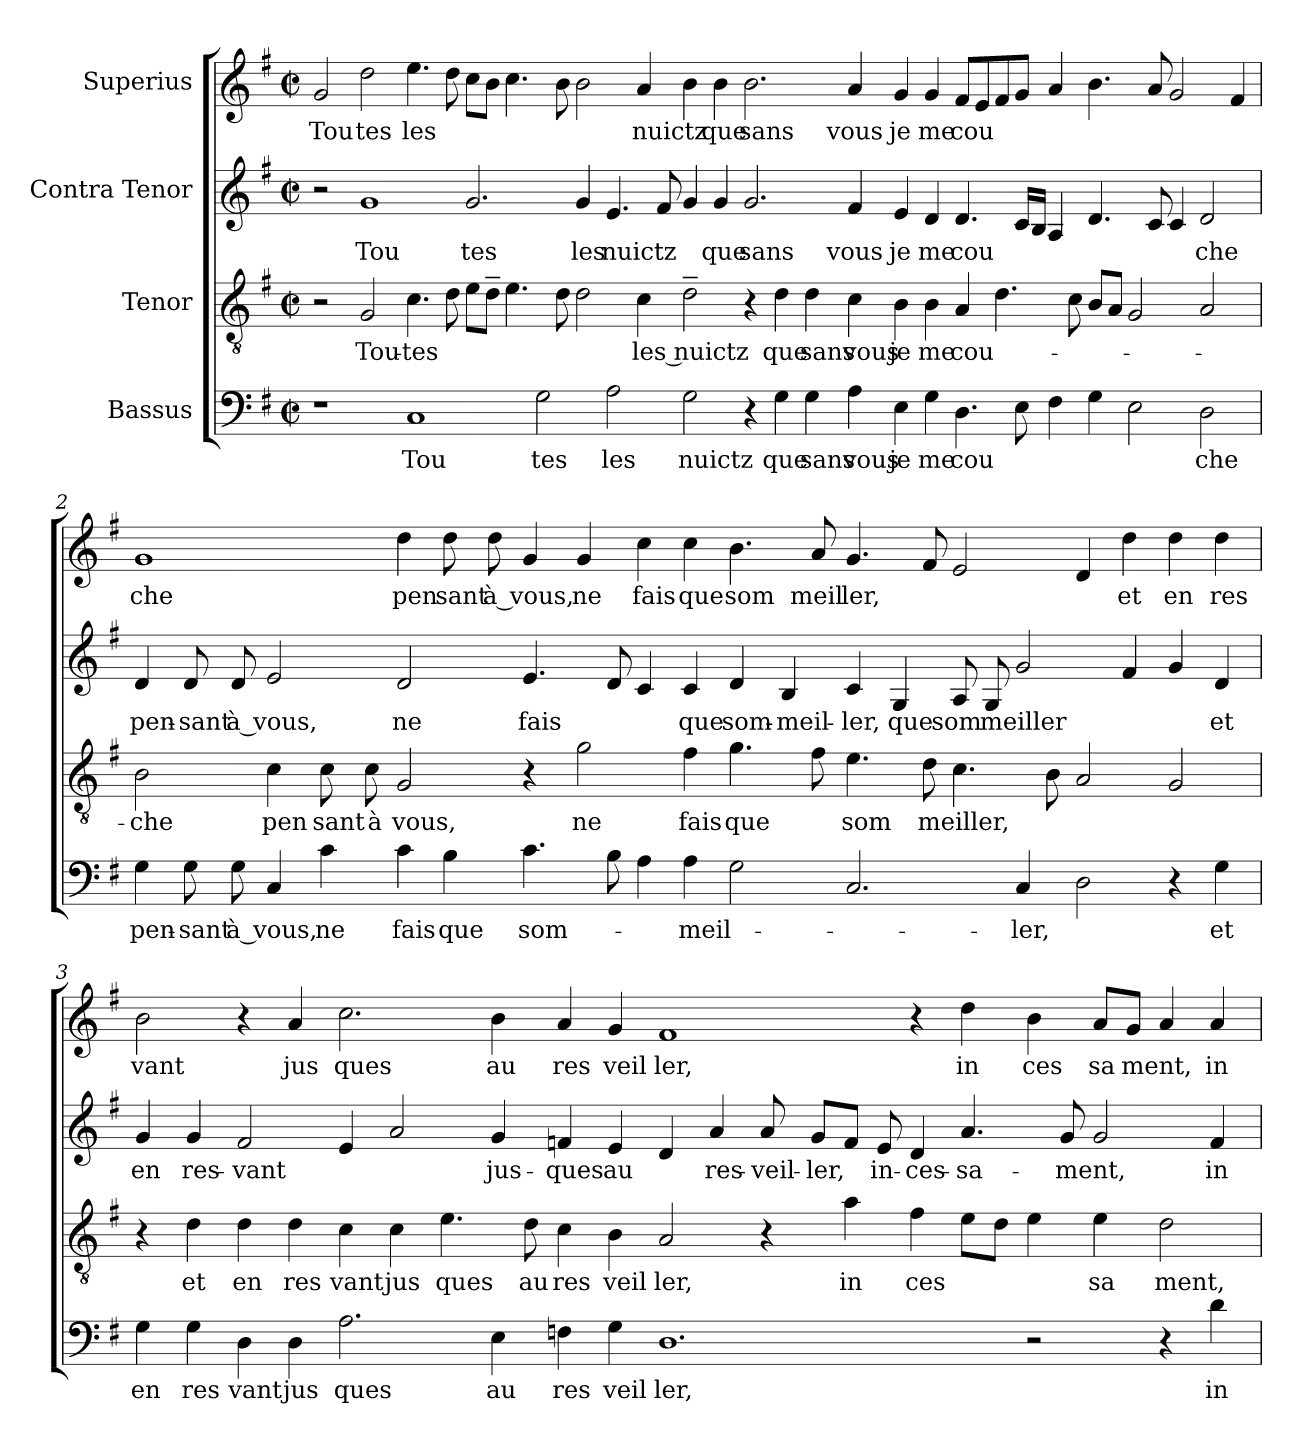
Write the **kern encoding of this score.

**kern	**text	**kern	**text	**kern	**text	**kern	**text
*part4	*part4	*part3	*part3	*part2	*part2	*part1	*part1
*staff4	*staff4	*staff3	*staff3	*staff2	*staff2	*staff1	*staff1
*I"Bassus	*	*I"Tenor	*	*I"Contra Tenor	*	*I"Superius	*
!!LO:PB:g=z
*stria5	*	*stria5	*	*stria5	*	*stria5	*
*clefF4	*	*clefGv2	*	*clefG2	*	*clefG2	*
*k[f#]	*	*k[f#]	*	*k[f#]	*	*k[f#]	*
*G:	*	*G:	*	*G:	*	*G:	*
*M2/2	*	*M2/2	*	*M2/2	*	*M2/2	*
*met(c|)	*	*met(c|)	*	*met(c|)	*	*met(c|)	*
=1	=1	=1	=1	=1	=1	=1	=1
!	!	!	!	!	!	!	!LO:LY:b:cj
1r	.	2r	.	2r	.	2g/	Tou
!	!	!	!LO:LY:b:cj	!	!LO:LY:b:cj	!	!LO:LY:b:cj
.	.	2G/	Tou-	1g	Tou	2dd\	tes
!	!LO:LY:b:cj	!	!LO:LY:b	!	!	!	!LO:LY:b
1C	Tou	4.c\	-tes	.	.	4.ee\	les
.	.	8d\	.	.	.	8dd\	.
!	!	!	!	!	!LO:LY:b:cj	!	!
.	.	8e\L	.	2.g/	tes	8cc\L	.
.	.	8d~>\J	.	.	.	8b\J	.
.	.	4.e\	.	.	.	4.cc\	.
!	!LO:LY:b:cj	!	!	!	!	!	!
2G\	tes	.	.	.	.	.	.
.	.	8d\	.	.	.	8b\	.
!	!	!	!	!	!LO:LY:b:cj	!	!
.	.	2d\	.	4g/	les	2b\	.
!	!LO:LY:b:cj	!	!	!	!LO:LY:b	!	!
2A\	les	.	.	4.e/	nuictz	.	.
!	!	!	!LO:LY:b:cj	!	!	!	!LO:LY:b
.	.	4c\	les nuictz	.	.	4a/	nuictz
.	.	.	.	8f#/	.	.	.
!	!LO:LY:b:cj	!	!	!	!	!	!
2G\	nuictz	2d~>\	.	4g/	.	4b\	.
!	!	!	!	!	!LO:LY:b:cj	!	!LO:LY:b:cj
.	.	.	.	4g/	que	4b\	que
!	!	!	!	!	!LO:LY:b:cj	!	!LO:LY:b:cj
4r	.	4r	.	2.g/	sans	2.b\	sans
!	!LO:LY:b:cj	!	!LO:LY:b:cj	!	!	!	!
4G\	que	4d\	que	.	.	.	.
!	!LO:LY:b:cj	!	!LO:LY:b:cj	!	!	!	!
4G\	sans	4d\	sans	.	.	.	.
!	!LO:LY:b:cj	!	!LO:LY:b:cj	!	!LO:LY:b:cj	!	!LO:LY:b:cj
4A\	vous	4c\	vous	4f#/	vous	4a/	vous
!	!LO:LY:b:cj	!	!LO:LY:b:cj	!	!LO:LY:b:cj	!	!LO:LY:b:cj
4E\	je	4B\	je	4e/	je	4g/	je
!	!LO:LY:b:cj	!	!LO:LY:b:cj	!	!LO:LY:b:cj	!	!LO:LY:b:cj
4G\	me	4B\	me	4d/	me	4g/	me
!	!LO:LY:b	!	!LO:LY:b	!	!LO:LY:b	!	!LO:LY:b
4.D\	cou	4A/	cou-	4.d/	cou	8f#/L	cou
.	.	.	.	.	.	8e/	.
.	.	4.d\	.	.	.	8f#/	.
8E\	.	.	.	16c/L	.	8g/J	.
.	.	.	.	16B/J	.	.	.
4F#\	.	.	.	4A/	.	4a/	.
.	.	8c\	.	.	.	.	.
4G\	.	8B/L	.	4.d/	.	4.b\	.
.	.	8A/J	.	.	.	.	.
2E\	.	2G/	.	.	.	.	.
.	.	.	.	8c/	.	8a/	.
.	.	.	.	4c/	.	2g/	.
!	!LO:LY:b:cj	!	!	!	!LO:LY:b:cj	!	!
2D\	che	2A/	.	2d/	che	.	.
.	.	.	.	.	.	4f#/	.
!!LO:LB:g=z
=2	=2	=2	=2	=2	=2	=2	=2
!	!LO:LY:b:cj	!	!LO:LY:b:cj	!	!LO:LY:b:cj	!	!LO:LY:b:cj
4G\	pen-	2B\	-che	4d/	pen-	1g	che
!	!LO:LY:b:cj	!	!	!	!LO:LY:b:cj	!	!
8G\	-sant	.	.	8d/	-sant	.	.
!	!LO:LY:b:cj	!	!	!	!LO:LY:b:cj	!	!
8G\	à vous,	.	.	8d/	à vous,	.	.
!	!	!	!LO:LY:b:cj	!	!	!	!
4C/	.	4c\	pen	2e/	.	.	.
!	!LO:LY:b:cj	!	!LO:LY:b:cj	!	!	!	!
4c\	ne	8c\	sant	.	.	.	.
!	!	!	!LO:LY:b:cj	!	!	!	!
.	.	8c\	à	.	.	.	.
!	!LO:LY:b:cj	!	!LO:LY:b:cj	!	!LO:LY:b:cj	!	!LO:LY:b:cj
4c\	fais	2G/	vous,	2d/	ne	4dd\	pen
!	!LO:LY:b:cj	!	!	!	!	!	!LO:LY:b:cj
4B\	que	.	.	.	.	8dd\	sant
!	!	!	!	!	!	!	!LO:LY:b:cj
.	.	.	.	.	.	8dd\	à vous,
!	!LO:LY:b	!	!	!	!LO:LY:b	!	!
4.c\	som-	4r	.	4.e/	fais	4g/	.
!	!	!	!LO:LY:b:cj	!	!	!	!LO:LY:b:cj
.	.	2g\	ne	.	.	4g/	ne
8B\	.	.	.	8d/	.	.	.
!	!	!	!	!	!	!	!LO:LY:b:cj
4A\	.	.	.	4c/	.	4cc\	fais
!	!LO:LY:b	!	!LO:LY:b:cj	!	!LO:LY:b:cj	!	!LO:LY:b:cj
4A\	-meil-	4f#\	fais	4c/	que	4cc\	que
!	!	!	!LO:LY:b	!	!LO:LY:b:cj	!	!LO:LY:b:cj
2G\	.	4.g\	que	4d/	som-	4.b\	som
!	!	!	!	!	!LO:LY:b:cj	!	!
.	.	.	.	4B/	-meil-	.	.
!	!	!	!	!	!	!	!LO:LY:b:cj
.	.	8f#\	.	.	.	8a/	meil
!	!	!	!LO:LY:b:cj	!	!LO:LY:b:cj	!	!LO:LY:b
2.C/	.	4.e\	som	4c/	-ler,	4.g/	ler,
!	!	!	!	!	!LO:LY:b:cj	!	!
.	.	.	.	4G/	que	.	.
!	!	!	!LO:LY:b:cj	!	!	!	!
.	.	8d\	meiller,	.	.	8f#/	.
!	!	!	!	!	!LO:LY:b:cj	!	!
.	.	4.c\	.	8A/	som	2e/	.
!	!	!	!	!	!LO:LY:b:cj	!	!
.	.	.	.	8G/	meiller	.	.
!	!LO:LY:b	!	!	!	!	!	!
4C/	-ler,	.	.	2g/	.	.	.
.	.	8B\	.	.	.	.	.
2D\	.	2A/	.	.	.	4d/	.
!	!	!	!	!	!	!	!LO:LY:b:cj
.	.	.	.	4f#/	.	4dd\	et
!	!	!	!	!	!	!	!LO:LY:b:cj
4r	.	2G/	.	4g/	.	4dd\	en
!	!LO:LY:b:cj	!	!	!	!LO:LY:b:cj	!	!LO:LY:b:cj
4G\	et	.	.	4d/	et	4dd\	res
!!LO:LB:g=z
=3	=3	=3	=3	=3	=3	=3	=3
!	!LO:LY:b:cj	!	!	!	!LO:LY:b:cj	!	!LO:LY:b:cj
4G\	en	4r	.	4g/	en	2b\	vant
!	!LO:LY:b:cj	!	!LO:LY:b:cj	!	!LO:LY:b:cj	!	!
4G\	res	4d\	et	4g/	res-	.	.
!	!LO:LY:b:cj	!	!LO:LY:b:cj	!	!LO:LY:b	!	!
4D\	vant	4d\	en	2f#/	-vant	4r	.
!	!LO:LY:b:cj	!	!LO:LY:b:cj	!	!	!	!LO:LY:b:cj
4D\	jus	4d\	res	.	.	4a/	jus
!	!LO:LY:b:cj	!	!LO:LY:b:cj	!	!	!	!LO:LY:b:cj
2.A\	ques	4c\	vant	4e/	.	2.cc\	ques
!	!	!	!LO:LY:b:cj	!	!	!	!
.	.	4c\	jus	2a/	.	.	.
!	!	!	!LO:LY:b:cj	!	!	!	!
.	.	4.e\	ques	.	.	.	.
!	!LO:LY:b:cj	!	!	!	!LO:LY:b:cj	!	!LO:LY:b:cj
4E\	au	.	.	4g/	jus-	4b\	au
!	!	!	!LO:LY:b:cj	!	!	!	!
.	.	8d\	au	.	.	.	.
!	!LO:LY:b:cj	!	!LO:LY:b:cj	!	!LO:LY:b:cj	!	!LO:LY:b:cj
4Fn\	res	4c\	res	4fn/	-ques	4a/	res
!	!LO:LY:b:cj	!	!LO:LY:b:cj	!	!LO:LY:b	!	!LO:LY:b:cj
4G\	veil	4B\	veil	4e/	au	4g/	veil
!	!LO:LY:b:cj	!	!LO:LY:b:cj	!	!	!	!LO:LY:b:cj
1.D	ler,	2A/	ler,	4d/	.	1f#	ler,
!	!	!	!	!	!LO:LY:b:cj	!	!
.	.	.	.	4a/	res-	.	.
!	!	!	!	!	!LO:LY:b:cj	!	!
.	.	4r	.	8a/	-veil-	.	.
!	!	!	!	!	!LO:LY:b	!	!
.	.	.	.	8g/L	-ler,	.	.
!	!	!	!LO:LY:b:cj	!	!	!	!
.	.	4a\	in	8f/J	.	.	.
!	!	!	!	!	!LO:LY:b:cj	!	!
.	.	.	.	8e/	in-	.	.
!	!	!	!LO:LY:b	!	!LO:LY:b:cj	!	!
.	.	4f#\	ces	4d/	-ces-	4r	.
!	!	!	!	!	!LO:LY:b:cj	!	!LO:LY:b:cj
.	.	8e\L	.	4.a/	-sa-	4dd\	in
.	.	8d\J	.	.	.	.	.
!	!	!	!	!	!	!	!LO:LY:b:cj
2r	.	4e\	.	.	.	4b\	ces
!	!	!	!	!	!LO:LY:b	!	!
.	.	.	.	8g/	-ment,	.	.
!	!	!	!LO:LY:b:cj	!	!	!	!LO:LY:b:cj
.	.	4e\	sa	2g/	.	8a/L	sa
!	!	!	!	!	!	!	!LO:LY:b
.	.	.	.	.	.	8g/J	ment,
!	!	!	!LO:LY:b:cj	!	!	!	!
4r	.	2d\	ment,	.	.	4a/	.
!	!LO:LY:b:cj	!	!	!	!LO:LY:b:cj	!	!LO:LY:b:cj
4d\	in	.	.	4f/	in-	4a/	in
=	=	=	=	=	=	=	=
*-	*-	*-	*-	*-	*-	*-	*-
